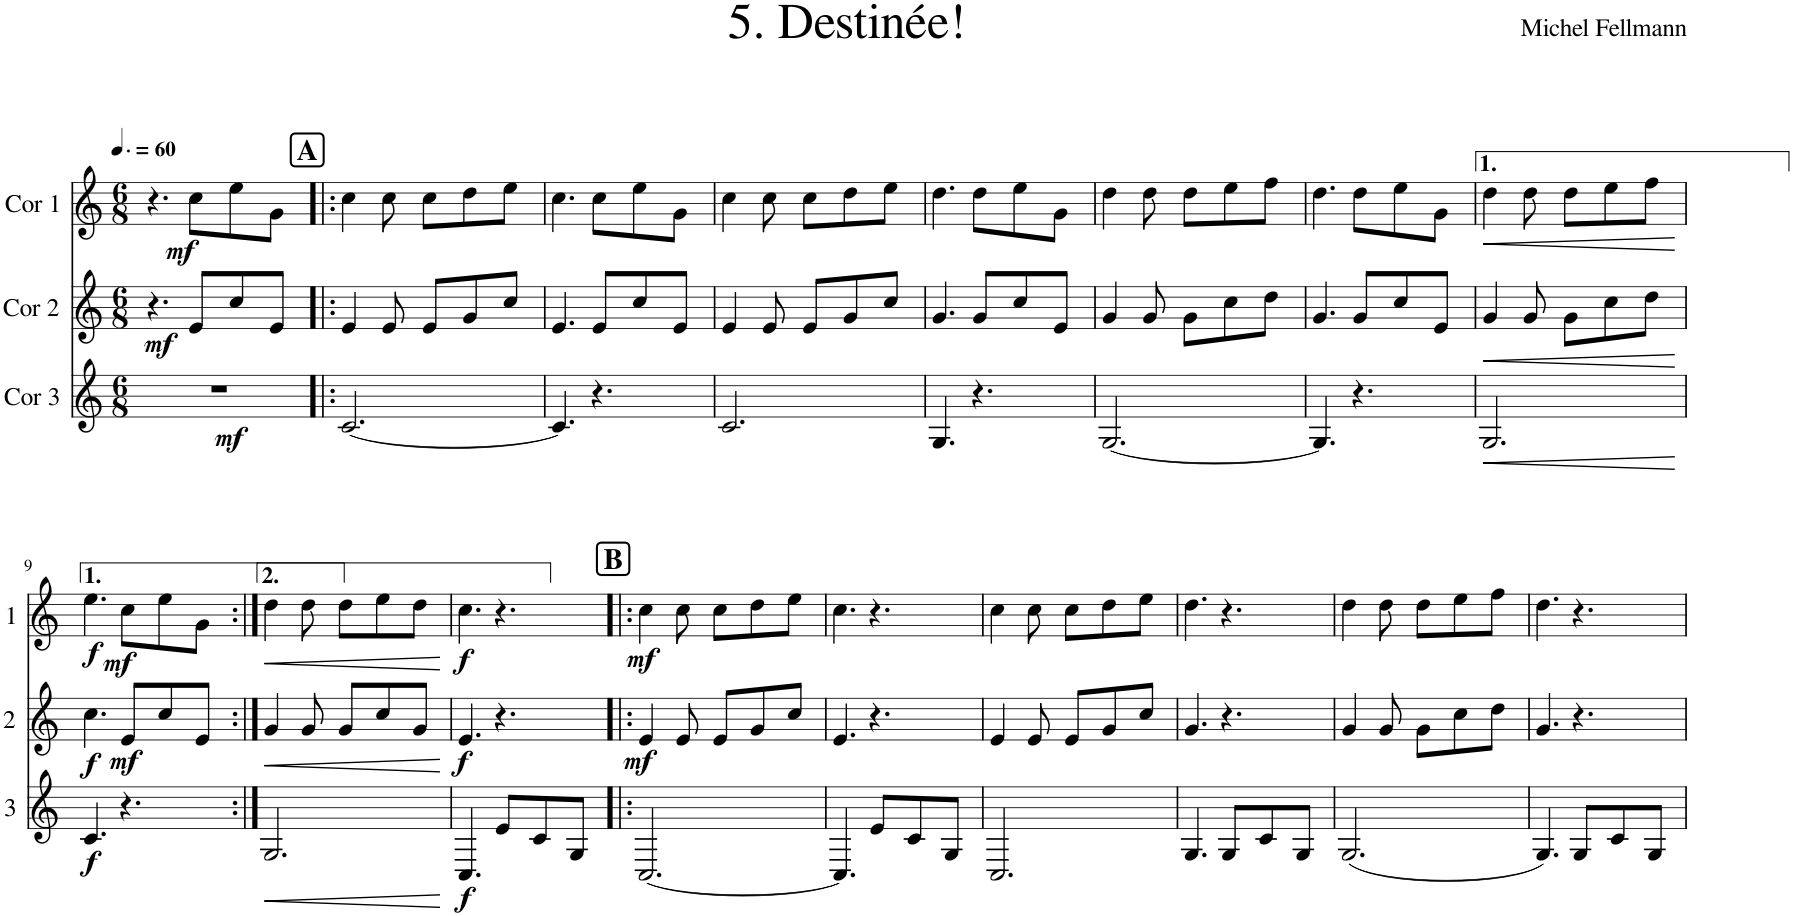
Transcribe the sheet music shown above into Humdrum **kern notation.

**kern	**dynam	**kern	**dynam	**kern	**dynam
*part3	*part3	*part2	*part2	*part1	*part1
*staff3	*staff3	*staff2	*staff2	*staff1	*staff1
*I"Cor 3	*	*I"Cor 2	*	*I"Cor 1	*
*clefG2	*	*clefG2	*	*clefG2	*
*Trd4c7	*	*Trd4c7	*	*Trd4c7	*
*k[]	*	*k[]	*	*k[]	*
*M6/8	*	*M6/8	*	*M6/8	*
=1	=1	=1	=1	=1	=1
!	!LO:DY:b	!	!LO:DY:b	!	!
2.r	mf	4.r	mf	4.r	.
*	*	*	*	*MM90	*
!	!	!	!	!	!LO:DY:b
.	.	8e/L	.	8cc\L	mf
.	.	8cc/	.	8ee\	.
.	.	8e/J	.	8g\J	.
!!LO:REH:place=s1:a:B:cj:fs=14:t=A
=2!|:	=2!|:	=2!|:	=2!|:	=2!|:	=2!|:
[2.c/	.	4e/	.	4cc\	.
.	.	8e/	.	8cc\	.
.	.	8e/L	.	8cc\L	.
.	.	8g/	.	8dd\	.
.	.	8cc/J	.	8ee\J	.
=3	=3	=3	=3	=3	=3
4.c/]	.	4.e/	.	4.cc\	.
4.r	.	8e/L	.	8cc\L	.
.	.	8cc/	.	8ee\	.
.	.	8e/J	.	8g\J	.
=4	=4	=4	=4	=4	=4
2.c/	.	4e/	.	4cc\	.
.	.	8e/	.	8cc\	.
.	.	8e/L	.	8cc\L	.
.	.	8g/	.	8dd\	.
.	.	8cc/J	.	8ee\J	.
=5	=5	=5	=5	=5	=5
4.G/	.	4.g/	.	4.dd\	.
4.r	.	8g/L	.	8dd\L	.
.	.	8cc/	.	8ee\	.
.	.	8e/J	.	8g\J	.
=6	=6	=6	=6	=6	=6
[2.G/	.	4g/	.	4dd\	.
.	.	8g/	.	8dd\	.
.	.	8g\L	.	8dd\L	.
.	.	8cc\	.	8ee\	.
.	.	8dd\J	.	8ff\J	.
=7	=7	=7	=7	=7	=7
4.G/]	.	4.g/	.	4.dd\	.
4.r	.	8g/L	.	8dd\L	.
.	.	8cc/	.	8ee\	.
.	.	8e/J	.	8g\J	.
=8	=8	=8	=8	=8	=8
!	!LO:HP:b	!	!LO:HP:b	!	!LO:HP:b
2.G/	<	4g/	<	4dd\	<
.	.	8g/	.	8dd\	.
.	.	8g\L	.	8dd\L	.
.	.	8cc\	.	8ee\	.
.	.	8dd\J	.	8ff\J	.
.	[	.	[	.	[
!!LO:LB:g=z
=9	=9	=9	=9	=9	=9
!	!LO:DY:b	!	!LO:DY:b	!	!LO:DY:b
4.c/	f	4.cc\	f	4.ee\	f
!	!	!	!LO:DY:b	!	!LO:DY:b
4.r	.	8e/L	mf	8cc\L	mf
.	.	8cc/	.	8ee\	.
.	.	8e/J	.	8g\J	.
=10:|!	=10:|!	=10:|!	=10:|!	=10:|!	=10:|!
!	!LO:HP:b	!	!LO:HP:b	!	!LO:HP:b
2.G/	<	4g/	<	4dd\	<
.	.	8g/	.	8dd\	.
.	.	8g/L	.	8dd\L	.
.	.	8cc/	.	8ee\	.
.	.	8g/J	.	8dd\J	.
.	[	.	[	.	[
=11	=11	=11	=11	=11	=11
!	!LO:DY:b	!	!LO:DY:b	!	!LO:DY:b
4.C/	f	4.e/	f	4.cc\	f
8e/L	.	4.r	.	4.r	.
8c/	.	.	.	.	.
8G/J	.	.	.	.	.
!!LO:REH:place=s1:a:B:cj:fs=14:t=B
=12!|:	=12!|:	=12!|:	=12!|:	=12!|:	=12!|:
!	!	!	!LO:DY:b	!	!LO:DY:b
[2.C/	.	4e/	mf	4cc\	mf
.	.	8e/	.	8cc\	.
.	.	8e/L	.	8cc\L	.
.	.	8g/	.	8dd\	.
.	.	8cc/J	.	8ee\J	.
=13	=13	=13	=13	=13	=13
4.C/]	.	4.e/	.	4.cc\	.
8e/L	.	4.r	.	4.r	.
8c/	.	.	.	.	.
8G/J	.	.	.	.	.
=14	=14	=14	=14	=14	=14
2.C/	.	4e/	.	4cc\	.
.	.	8e/	.	8cc\	.
.	.	8e/L	.	8cc\L	.
.	.	8g/	.	8dd\	.
.	.	8cc/J	.	8ee\J	.
=15	=15	=15	=15	=15	=15
4.G/	.	4.g/	.	4.dd\	.
8G/L	.	4.r	.	4.r	.
8c/	.	.	.	.	.
8G/J	.	.	.	.	.
=16	=16	=16	=16	=16	=16
(2.G/	.	4g/	.	4dd\	.
.	.	8g/	.	8dd\	.
.	.	8g\L	.	8dd\L	.
.	.	8cc\	.	8ee\	.
.	.	8dd\J	.	8ff\J	.
=17	=17	=17	=17	=17	=17
4.G/)	.	4.g/	.	4.dd\	.
8G/L	.	4.r	.	4.r	.
8c/	.	.	.	.	.
8G/J	.	.	.	.	.
=	=	=	=	=	=
*-	*-	*-	*-	*-	*-
